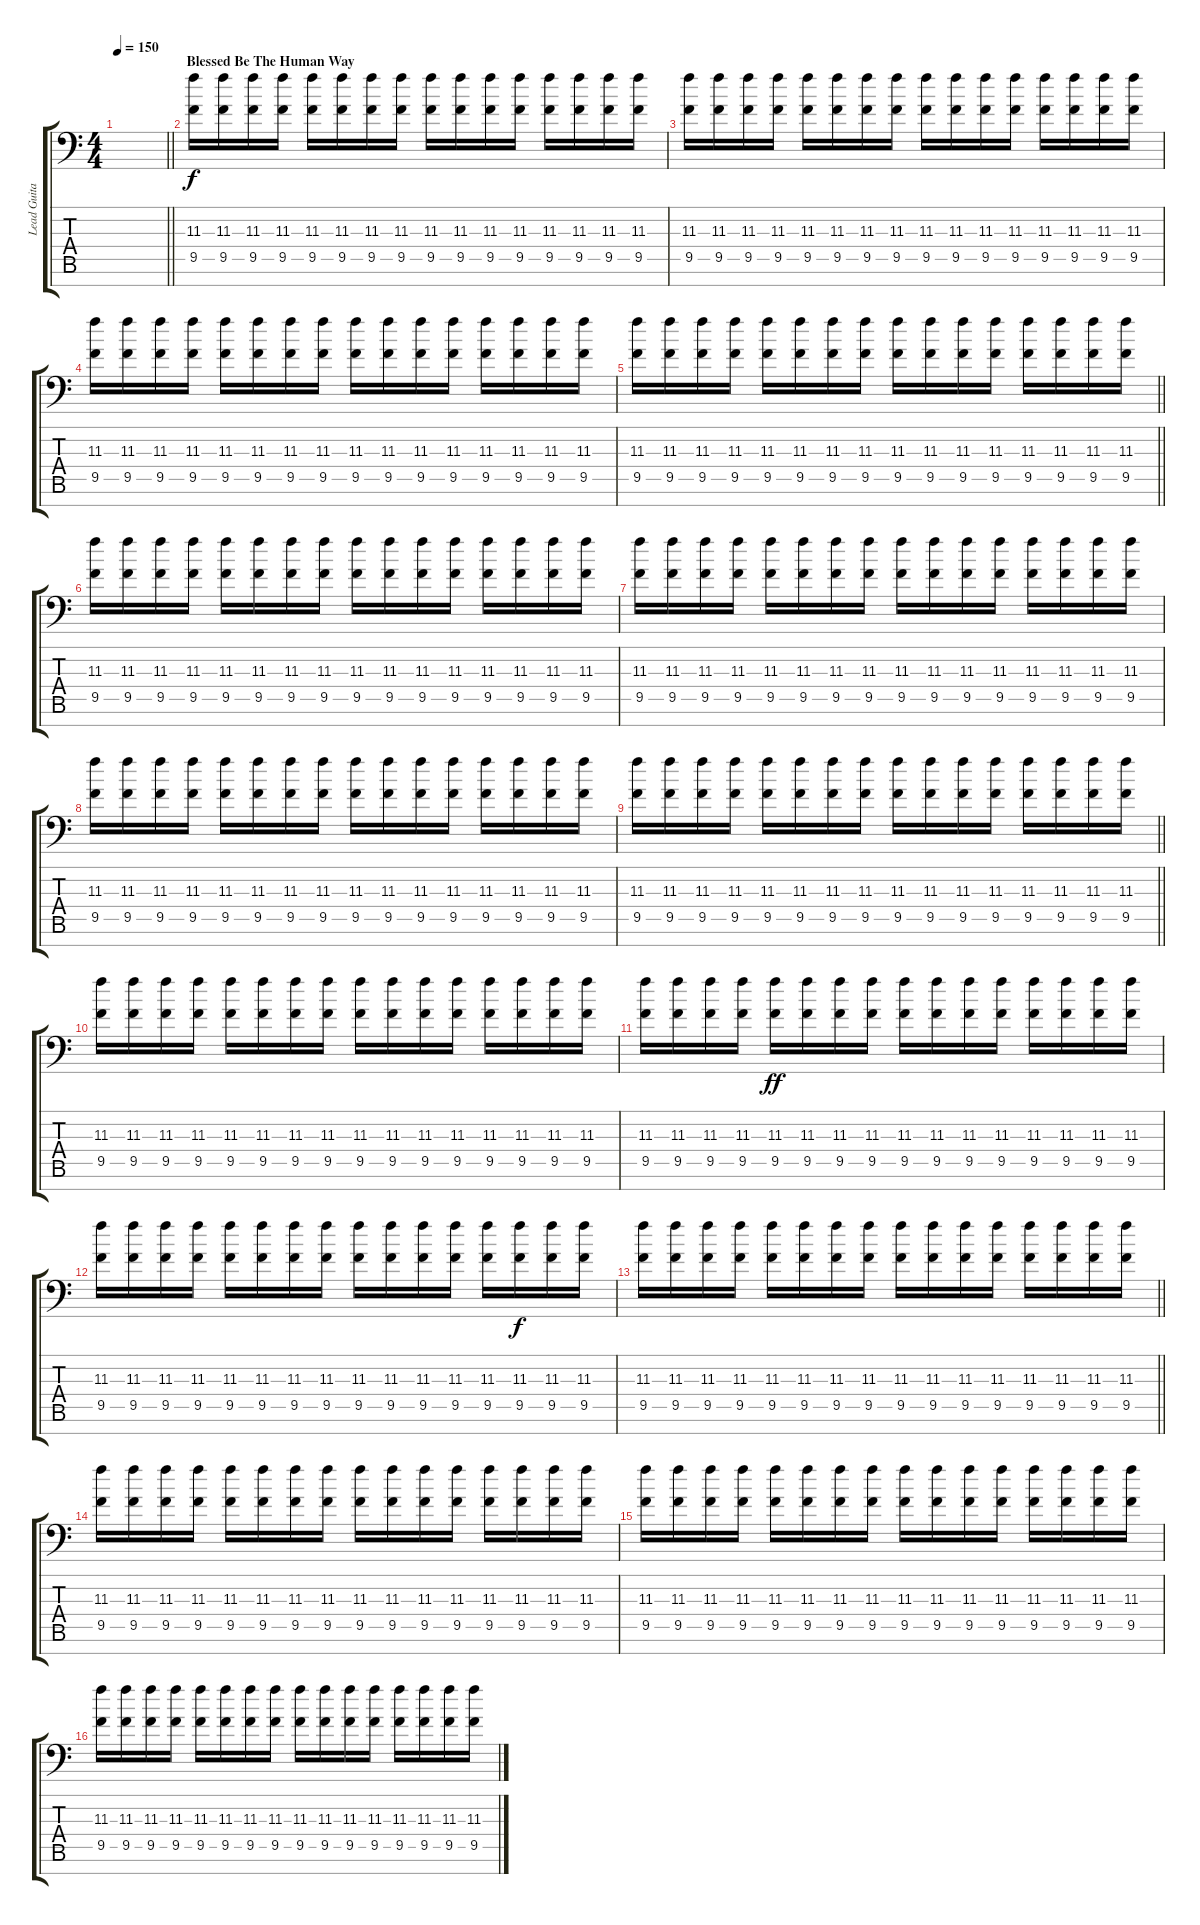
\track ("Lead Guitar (Fredrik Thordendal)" "Lead Guita") {instrument distortionguitar}
\staff {score tabs}
\tuning (Eb4 Bb3 Gb3 Db3 Ab2 Eb2 Bb1) {hide}
\ts (4 4)
\tempo 150
\clef f4
\barLineRight lightlight
\ks c
|
\section ("" "Blessed Be The Human Way")
(11.3 9.5).16{dy f} (11.3 9.5).16 (11.3 9.5).16 (11.3 9.5).16 (11.3 9.5).16 (11.3 9.5).16 (11.3 9.5).16 (11.3 9.5).16 (11.3 9.5).16 (11.3 9.5).16 (11.3 9.5).16 (11.3 9.5).16 (11.3 9.5).16 (11.3 9.5).16 (11.3 9.5).16 (11.3 9.5).16 |
(11.3 9.5).16 (11.3 9.5).16 (11.3 9.5).16 (11.3 9.5).16 (11.3 9.5).16 (11.3 9.5).16 (11.3 9.5).16 (11.3 9.5).16 (11.3 9.5).16 (11.3 9.5).16 (11.3 9.5).16 (11.3 9.5).16 (11.3 9.5).16 (11.3 9.5).16 (11.3 9.5).16 (11.3 9.5).16 |
(11.3 9.5).16 (11.3 9.5).16 (11.3 9.5).16 (11.3 9.5).16 (11.3 9.5).16 (11.3 9.5).16 (11.3 9.5).16 (11.3 9.5).16 (11.3 9.5).16 (11.3 9.5).16 (11.3 9.5).16 (11.3 9.5).16 (11.3 9.5).16 (11.3 9.5).16 (11.3 9.5).16 (11.3 9.5).16 |
\barLineRight lightlight
(11.3 9.5).16 (11.3 9.5).16 (11.3 9.5).16 (11.3 9.5).16 (11.3 9.5).16 (11.3 9.5).16 (11.3 9.5).16 (11.3 9.5).16 (11.3 9.5).16 (11.3 9.5).16 (11.3 9.5).16 (11.3 9.5).16 (11.3 9.5).16 (11.3 9.5).16 (11.3 9.5).16 (11.3 9.5).16 |
(11.3 9.5).16 (11.3 9.5).16 (11.3 9.5).16 (11.3 9.5).16 (11.3 9.5).16 (11.3 9.5).16 (11.3 9.5).16 (11.3 9.5).16 (11.3 9.5).16 (11.3 9.5).16 (11.3 9.5).16 (11.3 9.5).16 (11.3 9.5).16 (11.3 9.5).16 (11.3 9.5).16 (11.3 9.5).16 |
(11.3 9.5).16 (11.3 9.5).16 (11.3 9.5).16 (11.3 9.5).16 (11.3 9.5).16 (11.3 9.5).16 (11.3 9.5).16 (11.3 9.5).16 (11.3 9.5).16 (11.3 9.5).16 (11.3 9.5).16 (11.3 9.5).16 (11.3 9.5).16 (11.3 9.5).16 (11.3 9.5).16 (11.3 9.5).16 |
(11.3 9.5).16 (11.3 9.5).16 (11.3 9.5).16 (11.3 9.5).16 (11.3 9.5).16 (11.3 9.5).16 (11.3 9.5).16 (11.3 9.5).16 (11.3 9.5).16 (11.3 9.5).16 (11.3 9.5).16 (11.3 9.5).16 (11.3 9.5).16 (11.3 9.5).16 (11.3 9.5).16 (11.3 9.5).16 |
\barLineRight lightlight
(11.3 9.5).16 (11.3 9.5).16 (11.3 9.5).16 (11.3 9.5).16 (11.3 9.5).16 (11.3 9.5).16 (11.3 9.5).16 (11.3 9.5).16 (11.3 9.5).16 (11.3 9.5).16 (11.3 9.5).16 (11.3 9.5).16 (11.3 9.5).16 (11.3 9.5).16 (11.3 9.5).16 (11.3 9.5).16 |
(11.3 9.5).16{volume 4} (11.3 9.5).16 (11.3 9.5).16 (11.3 9.5).16 (11.3 9.5).16 (11.3 9.5).16 (11.3 9.5).16 (11.3 9.5).16 (11.3 9.5).16 (11.3 9.5).16 (11.3 9.5).16 (11.3 9.5).16 (11.3 9.5).16 (11.3 9.5).16 (11.3 9.5).16 (11.3 9.5).16 |
(11.3 9.5).16 (11.3 9.5).16 (11.3 9.5).16 (11.3 9.5).16 (11.3 9.5).16{dy ff} (11.3 9.5).16 (11.3 9.5).16 (11.3 9.5).16 (11.3 9.5).16 (11.3 9.5).16 (11.3 9.5).16 (11.3 9.5).16 (11.3 9.5).16 (11.3 9.5).16 (11.3 9.5).16 (11.3 9.5).16 |
(11.3 9.5).16 (11.3 9.5).16 (11.3 9.5).16 (11.3 9.5).16 (11.3 9.5).16 (11.3 9.5).16 (11.3 9.5).16 (11.3 9.5).16 (11.3 9.5).16 (11.3 9.5).16 (11.3 9.5).16 (11.3 9.5).16 (11.3 9.5).16 (11.3 9.5).16{dy f} (11.3 9.5).16 (11.3 9.5).16 |
\barLineRight lightlight
(11.3 9.5).16 (11.3 9.5).16 (11.3 9.5).16 (11.3 9.5).16 (11.3 9.5).16 (11.3 9.5).16 (11.3 9.5).16 (11.3 9.5).16 (11.3 9.5).16 (11.3 9.5).16 (11.3 9.5).16 (11.3 9.5).16 (11.3 9.5).16 (11.3 9.5).16 (11.3 9.5).16 (11.3 9.5).16 |
(11.3 9.5).16{volume 0} (11.3 9.5).16 (11.3 9.5).16 (11.3 9.5).16 (11.3 9.5).16 (11.3 9.5).16 (11.3 9.5).16 (11.3 9.5).16 (11.3 9.5).16 (11.3 9.5).16 (11.3 9.5).16 (11.3 9.5).16 (11.3 9.5).16 (11.3 9.5).16 (11.3 9.5).16 (11.3 9.5).16 |
(11.3 9.5).16 (11.3 9.5).16 (11.3 9.5).16 (11.3 9.5).16 (11.3 9.5).16 (11.3 9.5).16 (11.3 9.5).16 (11.3 9.5).16 (11.3 9.5).16 (11.3 9.5).16 (11.3 9.5).16 (11.3 9.5).16 (11.3 9.5).16 (11.3 9.5).16 (11.3 9.5).16 (11.3 9.5).16 |
(11.3 9.5).16 (11.3 9.5).16 (11.3 9.5).16 (11.3 9.5).16 (11.3 9.5).16 (11.3 9.5).16 (11.3 9.5).16 (11.3 9.5).16 (11.3 9.5).16 (11.3 9.5).16 (11.3 9.5).16 (11.3 9.5).16 (11.3 9.5).16 (11.3 9.5).16 (11.3 9.5).16 (11.3 9.5).16
